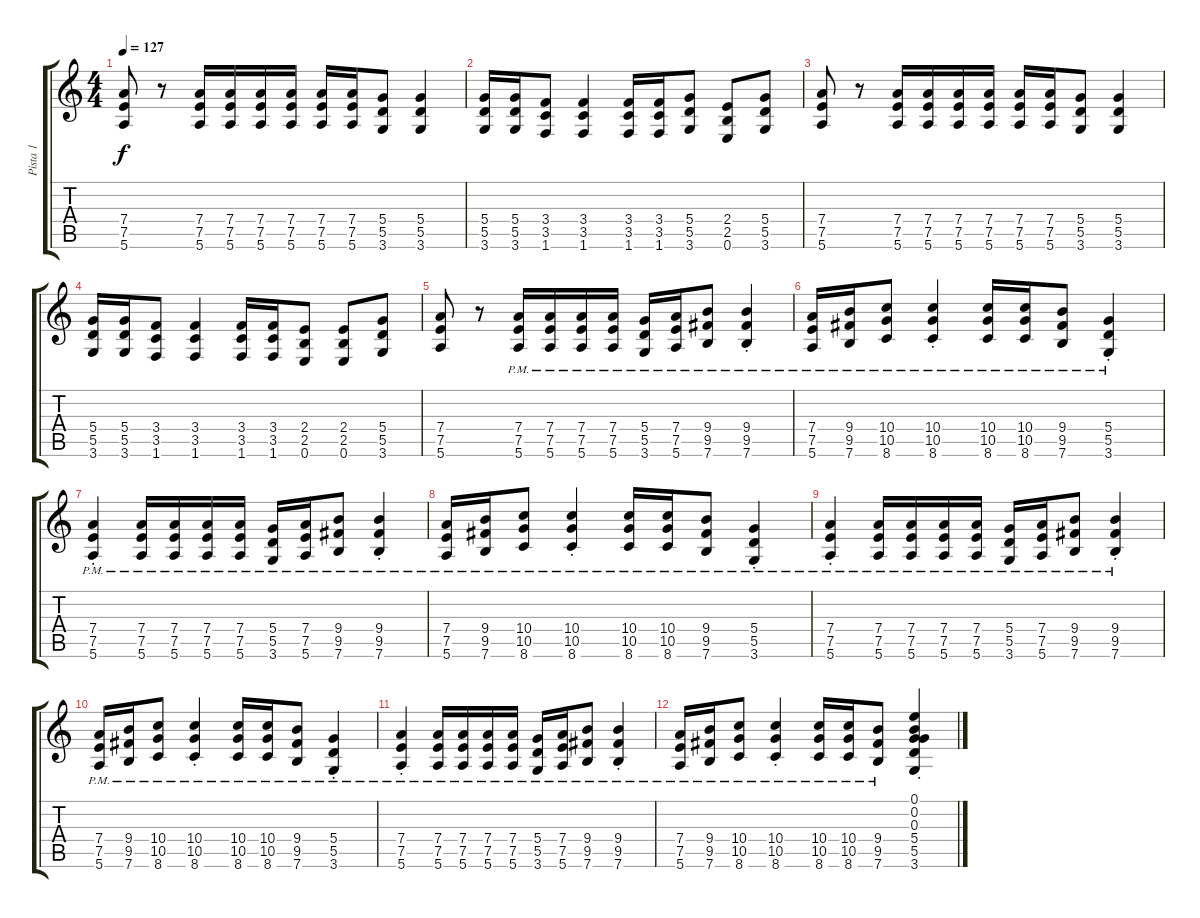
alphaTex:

\track ("Pista 1" "Pista 1") {instrument distortionguitar}
\staff {score tabs}
\tuning (E4 B3 G3 D3 A2 E2) {hide}
\ts (4 4)
\tempo 127
\clef g2
\ks c
(7.4 7.5 5.6).8{dy f} r.8 (7.4 7.5 5.6).16 (7.4 7.5 5.6).16 (7.4 7.5 5.6).16 (7.4 7.5 5.6).16 (7.4 7.5 5.6).16 (7.4 7.5 5.6).16 (5.4 5.5 3.6).8 (5.4 5.5 3.6).4 |
(5.4 5.5 3.6).16 (5.4 5.5 3.6).16 (3.4 3.5 1.6).8 (3.4 3.5 1.6).4 (3.4 3.5 1.6).16 (3.4 3.5 1.6).16 (5.4 5.5 3.6).8 (2.4 2.5 0.6).8 (5.4 5.5 3.6).8 |
(7.4 7.5 5.6).8 r.8 (7.4 7.5 5.6).16 (7.4 7.5 5.6).16 (7.4 7.5 5.6).16 (7.4 7.5 5.6).16 (7.4 7.5 5.6).16 (7.4 7.5 5.6).16 (5.4 5.5 3.6).8 (5.4 5.5 3.6).4 |
(5.4 5.5 3.6).16 (5.4 5.5 3.6).16 (3.4 3.5 1.6).8 (3.4 3.5 1.6).4 (3.4 3.5 1.6).16 (3.4 3.5 1.6).16 (2.4 2.5 0.6).8 (2.4 2.5 0.6).8 (5.4 5.5 3.6).8 |
(7.4 7.5 5.6).8 r.8 (7.4{pm} 7.5{pm} 5.6{pm}).16 (7.4{pm} 7.5{pm} 5.6{pm}).16 (7.4{pm} 7.5{pm} 5.6{pm}).16 (7.4{pm} 7.5{pm} 5.6{pm}).16 (5.4{pm} 5.5{pm} 3.6{pm}).16 (7.4{pm} 7.5{pm} 5.6{pm}).16 (9.4{pm} 9.5{pm} 7.6{pm}).8 (9.4{pm st} 9.5{pm st} 7.6{pm st}).4 |
(7.4{pm} 7.5{pm} 5.6{pm}).16 (9.4{pm} 9.5{pm} 7.6{pm}).16 (10.4{pm} 10.5{pm} 8.6{pm}).8 (10.4{pm st} 10.5{pm st} 8.6{pm st}).4 (10.4{pm} 10.5{pm} 8.6{pm}).16 (10.4{pm} 10.5{pm} 8.6{pm}).16 (9.4{pm} 9.5{pm} 7.6{pm}).8 (5.4{pm st} 5.5{pm st} 3.6{pm st}).4 |
(7.4{pm st} 7.5{pm st} 5.6{pm st}).4 (7.4{pm} 7.5{pm} 5.6{pm}).16 (7.4{pm} 7.5{pm} 5.6{pm}).16 (7.4{pm} 7.5{pm} 5.6{pm}).16 (7.4{pm} 7.5{pm} 5.6{pm}).16 (5.4{pm} 5.5{pm} 3.6{pm}).16 (7.4{pm} 7.5{pm} 5.6{pm}).16 (9.4{pm} 9.5{pm} 7.6{pm}).8 (9.4{pm st} 9.5{pm st} 7.6{pm st}).4 |
(7.4{pm} 7.5{pm} 5.6{pm}).16 (9.4{pm} 9.5{pm} 7.6{pm}).16 (10.4{pm} 10.5{pm} 8.6{pm}).8 (10.4{pm st} 10.5{pm st} 8.6{pm st}).4 (10.4{pm} 10.5{pm} 8.6{pm}).16 (10.4{pm} 10.5{pm} 8.6{pm}).16 (9.4{pm} 9.5{pm} 7.6{pm}).8 (5.4{pm st} 5.5{pm st} 3.6{pm st}).4 |
(7.4{pm st} 7.5{pm st} 5.6{pm st}).4 (7.4{pm} 7.5{pm} 5.6{pm}).16 (7.4{pm} 7.5{pm} 5.6{pm}).16 (7.4{pm} 7.5{pm} 5.6{pm}).16 (7.4{pm} 7.5{pm} 5.6{pm}).16 (5.4{pm} 5.5{pm} 3.6{pm}).16 (7.4{pm} 7.5{pm} 5.6{pm}).16 (9.4{pm} 9.5{pm} 7.6{pm}).8 (9.4{pm st} 9.5{pm st} 7.6{pm st}).4 |
(7.4{pm} 7.5{pm} 5.6{pm}).16 (9.4{pm} 9.5{pm} 7.6{pm}).16 (10.4{pm} 10.5{pm} 8.6{pm}).8 (10.4{pm st} 10.5{pm st} 8.6{pm st}).4 (10.4{pm} 10.5{pm} 8.6{pm}).16 (10.4{pm} 10.5{pm} 8.6{pm}).16 (9.4{pm} 9.5{pm} 7.6{pm}).8 (5.4{pm st} 5.5{pm st} 3.6{pm st}).4 |
(7.4{pm st} 7.5{pm st} 5.6{pm st}).4 (7.4{pm} 7.5{pm} 5.6{pm}).16 (7.4{pm} 7.5{pm} 5.6{pm}).16 (7.4{pm} 7.5{pm} 5.6{pm}).16 (7.4{pm} 7.5{pm} 5.6{pm}).16 (5.4{pm} 5.5{pm} 3.6{pm}).16 (7.4{pm} 7.5{pm} 5.6{pm}).16 (9.4{pm} 9.5{pm} 7.6{pm}).8 (9.4{pm st} 9.5{pm st} 7.6{pm st}).4 |
(7.4{pm} 7.5{pm} 5.6{pm}).16 (9.4{pm} 9.5{pm} 7.6{pm}).16 (10.4{pm} 10.5{pm} 8.6{pm}).8 (10.4{pm st} 10.5{pm st} 8.6{pm st}).4 (10.4{pm} 10.5{pm} 8.6{pm}).16 (10.4{pm} 10.5{pm} 8.6{pm}).16 (9.4{pm} 9.5{pm} 7.6{pm}).8 (0.1{st} 0.2{st} 0.3{st} 5.4{st} 5.5{st} 3.6{st}).4
